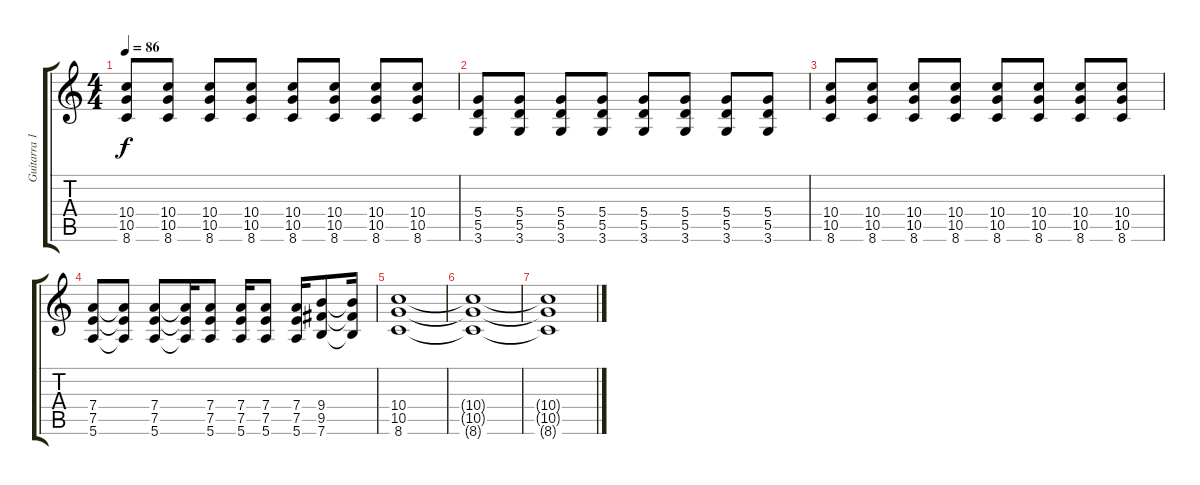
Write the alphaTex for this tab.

\track ("Guitarra 1 ((Evan))" "Guitarra 1") {instrument overdrivenguitar}
\staff {score tabs}
\tuning (E4 B3 G3 D3 A2 E2) {hide}
\ts (4 4)
\tempo 86
\clef g2
\ks c
(10.4 10.5 8.6).8{dy f} (10.4 10.5 8.6).8 (10.4 10.5 8.6).8 (10.4 10.5 8.6).8 (10.4 10.5 8.6).8 (10.4 10.5 8.6).8 (10.4 10.5 8.6).8 (10.4 10.5 8.6).8 |
(5.4 5.5 3.6).8 (5.4 5.5 3.6).8 (5.4 5.5 3.6).8 (5.4 5.5 3.6).8 (5.4 5.5 3.6).8 (5.4 5.5 3.6).8 (5.4 5.5 3.6).8 (5.4 5.5 3.6).8 |
(10.4 10.5 8.6).8 (10.4 10.5 8.6).8 (10.4 10.5 8.6).8 (10.4 10.5 8.6).8 (10.4 10.5 8.6).8 (10.4 10.5 8.6).8 (10.4 10.5 8.6).8 (10.4 10.5 8.6).8 |
(7.4 7.5 5.6).8{instrument overdrivenguitar} (7.4{t} 7.5{t} 5.6{t}).8 (7.4 7.5 5.6).8 (7.4{t} 7.5{t} 5.6{t}).16 (7.4 7.5 5.6).8 (7.4 7.5 5.6).16 (7.4 7.5 5.6).8 (7.4 7.5 5.6).16 (9.4 9.5 7.6).8 (9.4{t} 9.5{t} 7.6{t}).16 |
(10.4 10.5 8.6).1{volume 2} |
(10.4{t} 10.5{t} 8.6{t}).1 |
(10.4{t} 10.5{t} 8.6{t}).1
